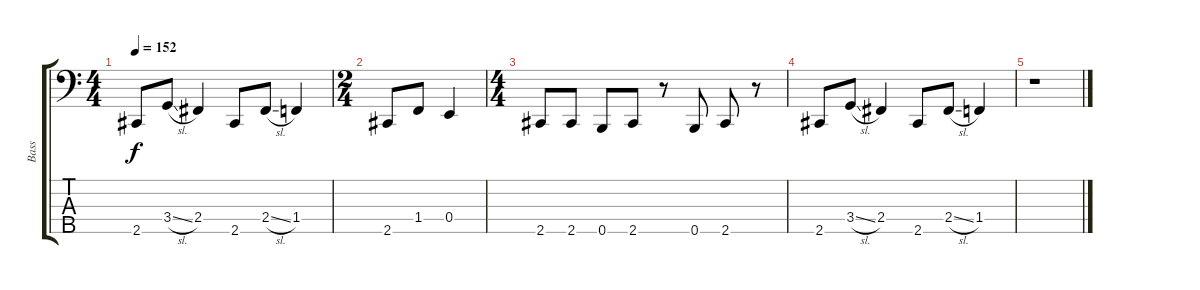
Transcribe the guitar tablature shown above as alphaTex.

\track ("Bass" "Bass") {instrument electricbassfinger}
\staff {score tabs}
\tuning (G2 D2 A1 E1 B0) {hide}
\ts (4 4)
\tempo 152
\clef f4
\ks c
2.5.8{dy f} 3.4{sl}.8 2.4.4 2.5.8 2.4{sl}.8 1.4.4 |
\ts (2 4)
2.5.8 1.4.8 0.4.4 |
\ts (4 4)
2.5.8 2.5.8 0.5.8 2.5.8 r.8 0.5.8 2.5.8 r.8 |
2.5.8 3.4{sl}.8 2.4.4 2.5.8 2.4{sl}.8 1.4.4 |
r.1
